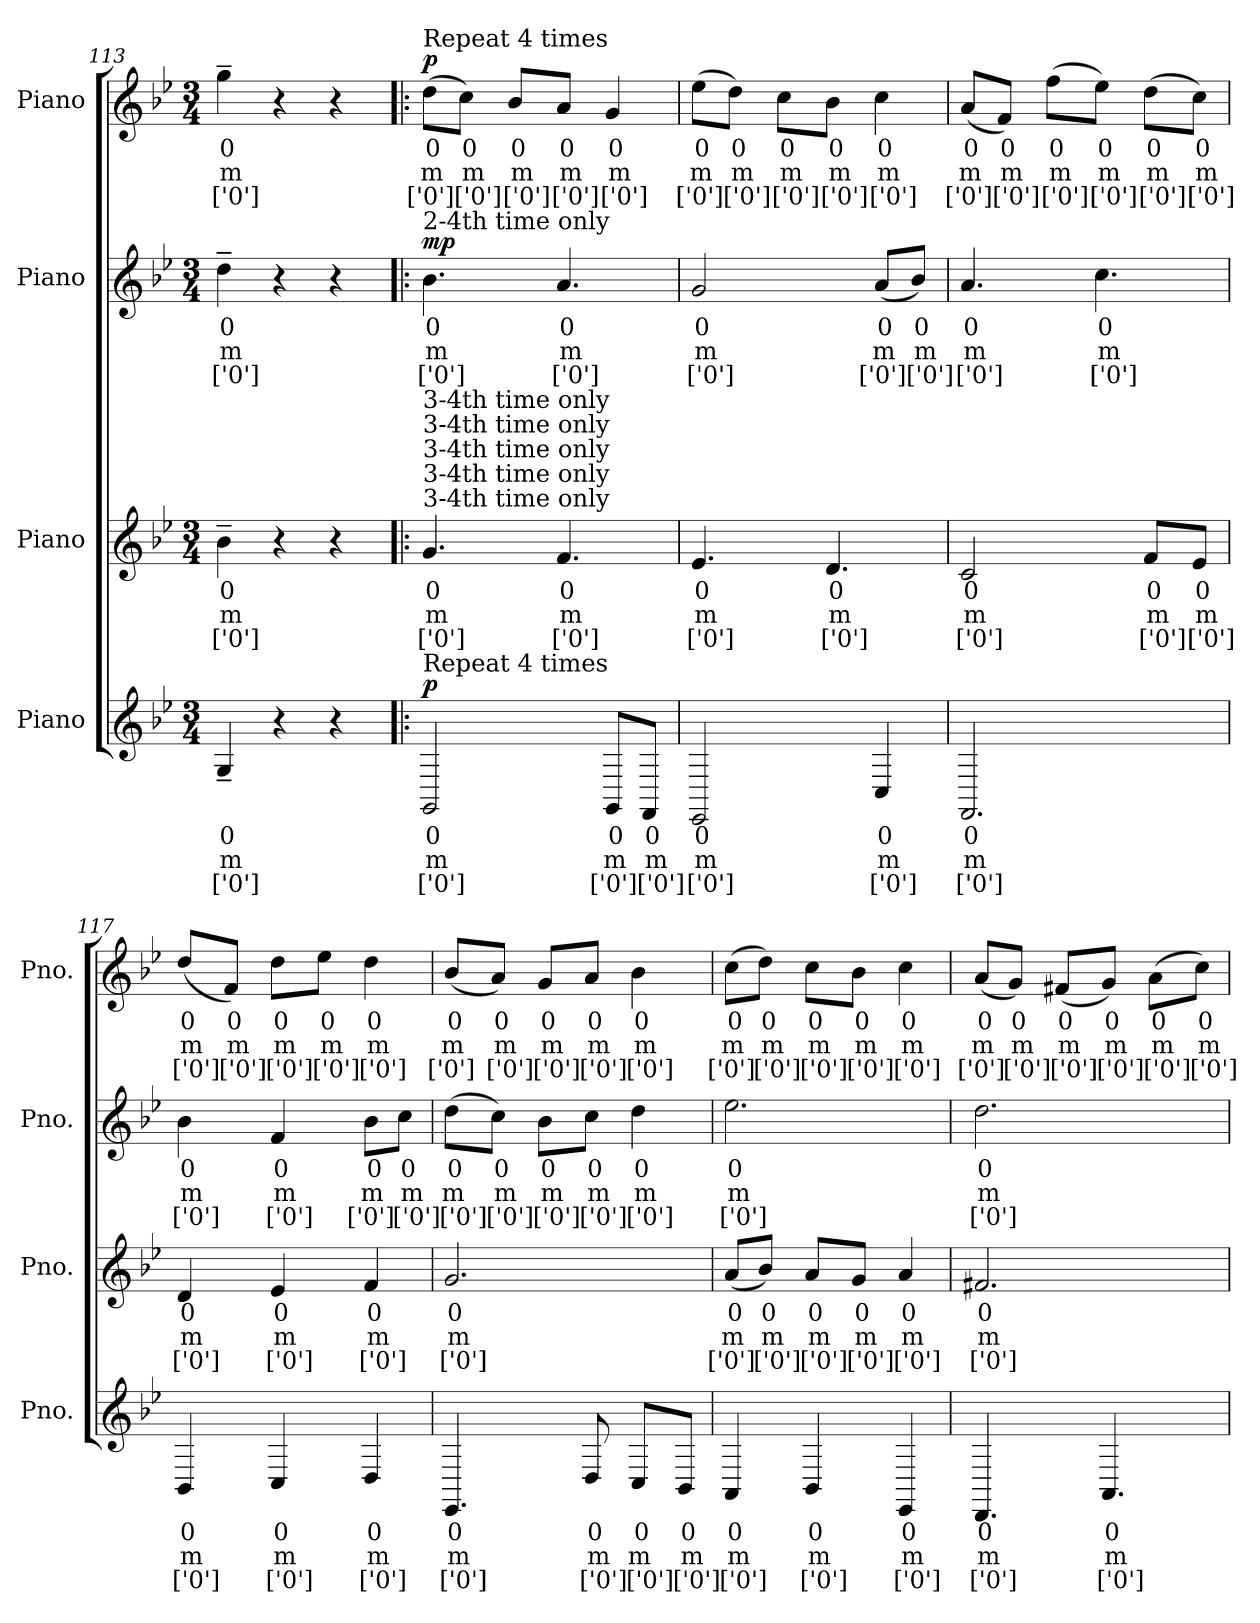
**kern	**text	**text	**text	**dynam	**kern	**text	**text	**text	**dynam	**kern	**text	**text	**text	**dynam	**kern	**text	**text	**text	**dynam
*part4	*part4	*part4	*part4	*part4	*part3	*part3	*part3	*part3	*part3	*part2	*part2	*part2	*part2	*part2	*part1	*part1	*part1	*part1	*part1
*staff4	*staff4	*staff4	*staff4	*staff4	*staff3	*staff3	*staff3	*staff3	*staff3	*staff2	*staff2	*staff2	*staff2	*staff2	*staff1	*staff1	*staff1	*staff1	*staff1
*I"Piano	*	*	*	*	*I"Piano	*	*	*	*	*I"Piano	*	*	*	*	*I"Piano	*	*	*	*
*I'Pno.	*	*	*	*	*I'Pno.	*	*	*	*	*I'Pno.	*	*	*	*	*I'Pno.	*	*	*	*
*clefG2	*	*	*	*	*clefG2	*	*	*	*	*clefG2	*	*	*	*	*clefG2	*	*	*	*
*k[b-e-]	*	*	*	*	*k[b-e-]	*	*	*	*	*k[b-e-]	*	*	*	*	*k[b-e-]	*	*	*	*
*M3/4	*	*	*	*	*M3/4	*	*	*	*	*M3/4	*	*	*	*	*M3/4	*	*	*	*
=113	=113	=113	=113	=113	=113	=113	=113	=113	=113	=113	=113	=113	=113	=113	=113	=113	=113	=113	=113
4G~i/	0	m	['0']	.	4b-~j\	0	m	['0']	.	4dd~Z\	0	m	['0']	.	4gg~V\	0	m	['0']	.
4r	.	.	.	.	4r	.	.	.	.	4r	.	.	.	.	4r	.	.	.	.
4r	.	.	.	.	4r	.	.	.	.	4r	.	.	.	.	4r	.	.	.	.
=114!|:	=114!|:	=114!|:	=114!|:	=114!|:	=114!|:	=114!|:	=114!|:	=114!|:	=114!|:	=114!|:	=114!|:	=114!|:	=114!|:	=114!|:	=114!|:	=114!|:	=114!|:	=114!|:	=114!|:
!	!	!	!	!	!	!	!	!	!	!	!	!	!	!	!LO:TX:a:t=Repeat 4 times	!	!	!	!
!	!	!	!	!	!	!	!	!	!	!LO:TX:a:t=2-4th time only	!	!	!	!	!	!	!	!	!
!	!	!	!	!	!LO:TX:a:t=3-4th time only	!	!	!	!	!	!	!	!	!	!	!	!	!	!
!	!	!	!	!	!LO:TX:a:t=3-4th time only	!	!	!	!	!	!	!	!	!	!	!	!	!	!
!	!	!	!	!	!LO:TX:a:t=3-4th time only	!	!	!	!	!	!	!	!	!	!	!	!	!	!
!	!	!	!	!	!LO:TX:a:t=3-4th time only	!	!	!	!	!	!	!	!	!	!	!	!	!	!
!	!	!	!	!	!LO:TX:a:t=3-4th time only	!	!	!	!	!	!	!	!	!	!	!	!	!	!
!LO:TX:a:t=Repeat 4 times	!	!	!	!	!	!	!	!	!	!	!	!	!	!	!	!	!	!	!
!	!	!	!	!LO:DY:b	!	!	!	!	!LO:DY:b	!	!	!	!	!	!	!	!	!	!
!	!	!	!	!	!	!	!	!	!LO:DY:n=1:b	!	!	!	!	!	!	!	!	!	!
!	!	!	!	!	!	!	!	!	!LO:DY:n=2:b	!	!	!	!	!	!	!	!	!	!
!	!	!	!	!	!	!	!	!	!LO:DY:n=3:b	!	!	!	!	!	!	!	!	!	!
!	!	!	!	!	!	!	!	!	!LO:DY:n=4:b	!	!	!	!	!LO:DY:b	!	!	!	!	!LO:DY:b
2GGi/	0	m	['0']	p	4.gj/	0	m	['0']	mf mf mf mf mf	4.b-Z\	0	m	['0']	mp	(>8ddV\L	0	m	['0']	p
.	.	.	.	.	.	.	.	.	.	.	.	.	.	.	8ccV\J)	0	m	['0']	.
.	.	.	.	.	.	.	.	.	.	.	.	.	.	.	8b-V/L	0	m	['0']	.
.	.	.	.	.	4.fj/	0	m	['0']	.	4.aZ/	0	m	['0']	.	8aV/J	0	m	['0']	.
8GGi/L	0	m	['0']	.	.	.	.	.	.	.	.	.	.	.	4gV/	0	m	['0']	.
8FFi/J	0	m	['0']	.	.	.	.	.	.	.	.	.	.	.	.	.	.	.	.
=115	=115	=115	=115	=115	=115	=115	=115	=115	=115	=115	=115	=115	=115	=115	=115	=115	=115	=115	=115
2EE-i/	0	m	['0']	.	4.e-j/	0	m	['0']	.	2gZ/	0	m	['0']	.	(>8ee-V\L	0	m	['0']	.
.	.	.	.	.	.	.	.	.	.	.	.	.	.	.	8ddV\J)	0	m	['0']	.
.	.	.	.	.	.	.	.	.	.	.	.	.	.	.	8ccV\L	0	m	['0']	.
.	.	.	.	.	4.dj/	0	m	['0']	.	.	.	.	.	.	8b-V\J	0	m	['0']	.
4Ci/	0	m	['0']	.	.	.	.	.	.	(<8aZ/L	0	m	['0']	.	4ccV\	0	m	['0']	.
.	.	.	.	.	.	.	.	.	.	8b-Z/J)	0	m	['0']	.	.	.	.	.	.
=116	=116	=116	=116	=116	=116	=116	=116	=116	=116	=116	=116	=116	=116	=116	=116	=116	=116	=116	=116
2.FFi/	0	m	['0']	.	2cj/	0	m	['0']	.	4.aZ/	0	m	['0']	.	(<8aV/L	0	m	['0']	.
.	.	.	.	.	.	.	.	.	.	.	.	.	.	.	8fV/J)	0	m	['0']	.
.	.	.	.	.	.	.	.	.	.	.	.	.	.	.	(>8ffV\L	0	m	['0']	.
.	.	.	.	.	.	.	.	.	.	4.ccZ\	0	m	['0']	.	8ee-V\J)	0	m	['0']	.
.	.	.	.	.	8fj/L	0	m	['0']	.	.	.	.	.	.	(>8ddV\L	0	m	['0']	.
.	.	.	.	.	8e-j/J	0	m	['0']	.	.	.	.	.	.	8ccV\J)	0	m	['0']	.
=117	=117	=117	=117	=117	=117	=117	=117	=117	=117	=117	=117	=117	=117	=117	=117	=117	=117	=117	=117
4BB-i/	0	m	['0']	.	4dj/	0	m	['0']	.	4b-Z\	0	m	['0']	.	(<8ddV/L	0	m	['0']	.
.	.	.	.	.	.	.	.	.	.	.	.	.	.	.	8fV/J)	0	m	['0']	.
4Ci/	0	m	['0']	.	4e-j/	0	m	['0']	.	4fZ/	0	m	['0']	.	8ddV\L	0	m	['0']	.
.	.	.	.	.	.	.	.	.	.	.	.	.	.	.	8ee-V\J	0	m	['0']	.
4Di/	0	m	['0']	.	4fj/	0	m	['0']	.	8b-Z\L	0	m	['0']	.	4ddV\	0	m	['0']	.
.	.	.	.	.	.	.	.	.	.	8ccZ\J	0	m	['0']	.	.	.	.	.	.
=118	=118	=118	=118	=118	=118	=118	=118	=118	=118	=118	=118	=118	=118	=118	=118	=118	=118	=118	=118
4.EE-i/	0	m	['0']	.	2.gj/	0	m	['0']	.	(>8ddZ\L	0	m	['0']	.	(<8b-V/L	0	m	['0']	.
.	.	.	.	.	.	.	.	.	.	8ccZ\J)	0	m	['0']	.	8aV/J)	0	m	['0']	.
.	.	.	.	.	.	.	.	.	.	8b-Z\L	0	m	['0']	.	8gV/L	0	m	['0']	.
8Di/	0	m	['0']	.	.	.	.	.	.	8ccZ\J	0	m	['0']	.	8aV/J	0	m	['0']	.
8Ci/L	0	m	['0']	.	.	.	.	.	.	4ddZ\	0	m	['0']	.	4b-V\	0	m	['0']	.
8BB-i/J	0	m	['0']	.	.	.	.	.	.	.	.	.	.	.	.	.	.	.	.
!!LO:PB:g=z
=119	=119	=119	=119	=119	=119	=119	=119	=119	=119	=119	=119	=119	=119	=119	=119	=119	=119	=119	=119
4AAi/	0	m	['0']	.	(<8aj/L	0	m	['0']	.	2.ee-Z\	0	m	['0']	.	(>8ccV\L	0	m	['0']	.
.	.	.	.	.	8b-j/J)	0	m	['0']	.	.	.	.	.	.	8ddV\J)	0	m	['0']	.
4BB-i/	0	m	['0']	.	8aj/L	0	m	['0']	.	.	.	.	.	.	8ccV\L	0	m	['0']	.
.	.	.	.	.	8gj/J	0	m	['0']	.	.	.	.	.	.	8b-V\J	0	m	['0']	.
4EE-i/	0	m	['0']	.	4aj/	0	m	['0']	.	.	.	.	.	.	4ccV\	0	m	['0']	.
=120	=120	=120	=120	=120	=120	=120	=120	=120	=120	=120	=120	=120	=120	=120	=120	=120	=120	=120	=120
4.DDi/	0	m	['0']	.	2.f#Xj/	0	m	['0']	.	2.ddZ\	0	m	['0']	.	(<8aV/L	0	m	['0']	.
.	.	.	.	.	.	.	.	.	.	.	.	.	.	.	8gV/J)	0	m	['0']	.
.	.	.	.	.	.	.	.	.	.	.	.	.	.	.	(<8f#XV/L	0	m	['0']	.
4.AAi/	0	m	['0']	.	.	.	.	.	.	.	.	.	.	.	8gV/J)	0	m	['0']	.
.	.	.	.	.	.	.	.	.	.	.	.	.	.	.	(>8aV\L	0	m	['0']	.
.	.	.	.	.	.	.	.	.	.	.	.	.	.	.	8ccV\J)	0	m	['0']	.
=	=	=	=	=	=	=	=	=	=	=	=	=	=	=	=	=	=	=	=
*-	*-	*-	*-	*-	*-	*-	*-	*-	*-	*-	*-	*-	*-	*-	*-	*-	*-	*-	*-
